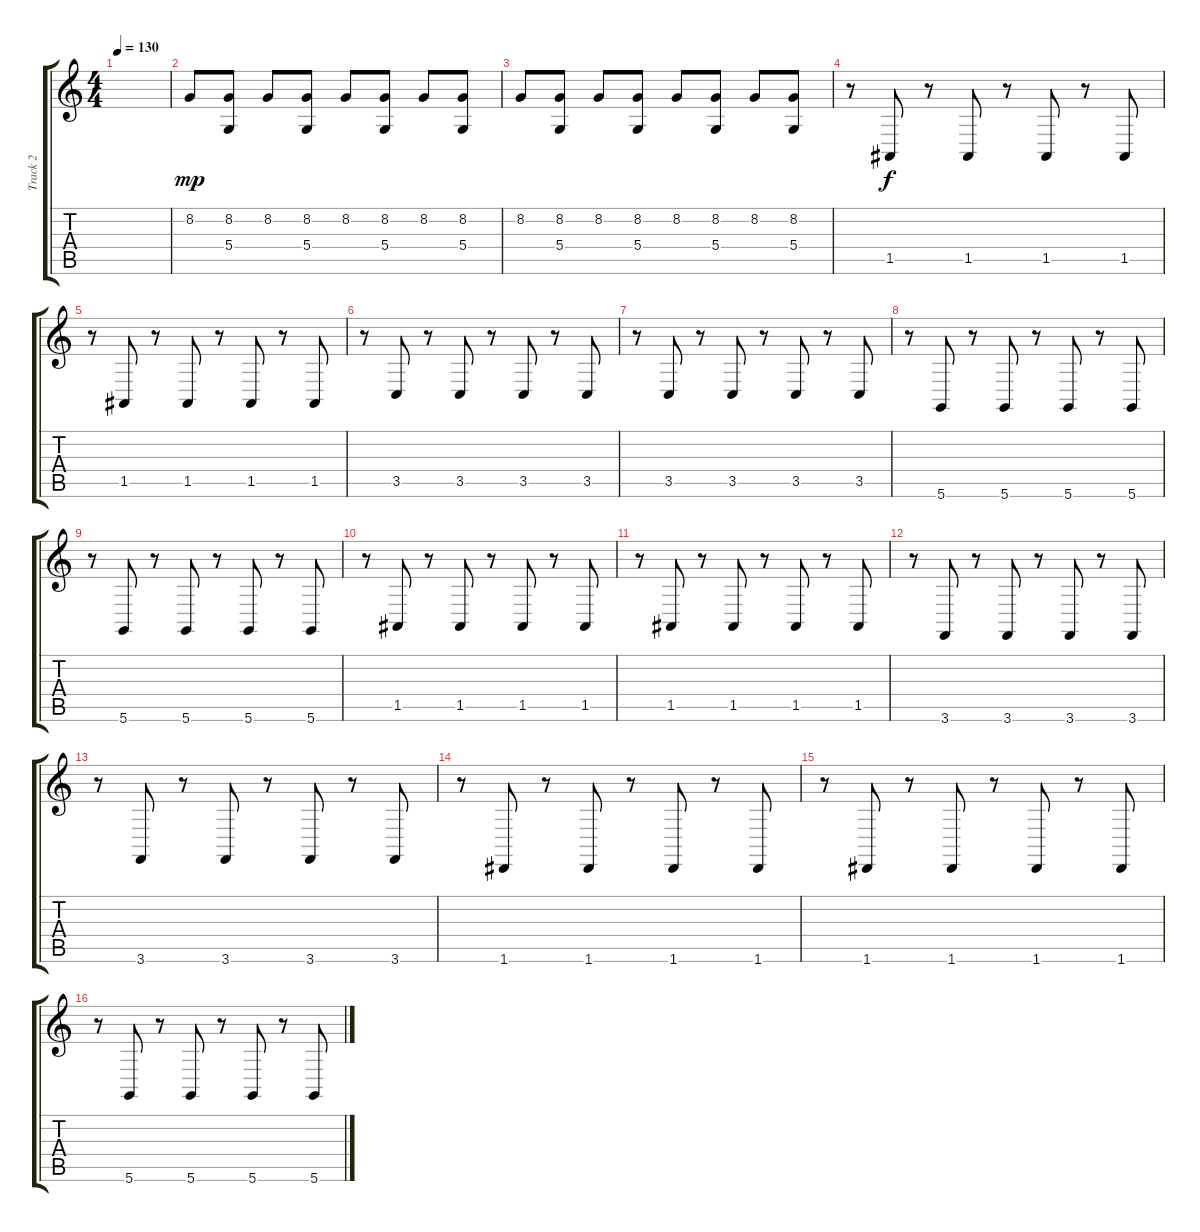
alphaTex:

\track ("Track 2" "Track 2") {instrument vibraphone}
\staff {score tabs}
\tuning (E4 B3 G3 D3 A2 D2) {hide}
\ts (4 4)
\tempo 130
\clef g2
\ks c
|
8.2.8{dy mp} (8.2 5.4).8 8.2.8 (8.2 5.4).8 8.2.8 (8.2 5.4).8 8.2.8 (8.2 5.4).8 |
8.2.8 (8.2 5.4).8 8.2.8 (8.2 5.4).8 8.2.8 (8.2 5.4).8 8.2.8 (8.2 5.4).8 |
r.8 1.5.8{dy f} r.8 1.5.8 r.8 1.5.8 r.8 1.5.8 |
r.8 1.5.8 r.8 1.5.8 r.8 1.5.8 r.8 1.5.8 |
r.8 3.5.8 r.8 3.5.8 r.8 3.5.8 r.8 3.5.8 |
r.8 3.5.8 r.8 3.5.8 r.8 3.5.8 r.8 3.5.8 |
r.8 5.6.8 r.8 5.6.8 r.8 5.6.8 r.8 5.6.8 |
r.8 5.6.8 r.8 5.6.8 r.8 5.6.8 r.8 5.6.8 |
r.8 1.5.8 r.8 1.5.8 r.8 1.5.8 r.8 1.5.8 |
r.8 1.5.8 r.8 1.5.8 r.8 1.5.8 r.8 1.5.8 |
r.8 3.6.8 r.8 3.6.8 r.8 3.6.8 r.8 3.6.8 |
r.8 3.6.8 r.8 3.6.8 r.8 3.6.8 r.8 3.6.8 |
r.8 1.6.8 r.8 1.6.8 r.8 1.6.8 r.8 1.6.8 |
r.8 1.6.8 r.8 1.6.8 r.8 1.6.8 r.8 1.6.8 |
r.8 5.6.8 r.8 5.6.8 r.8 5.6.8 r.8 5.6.8
